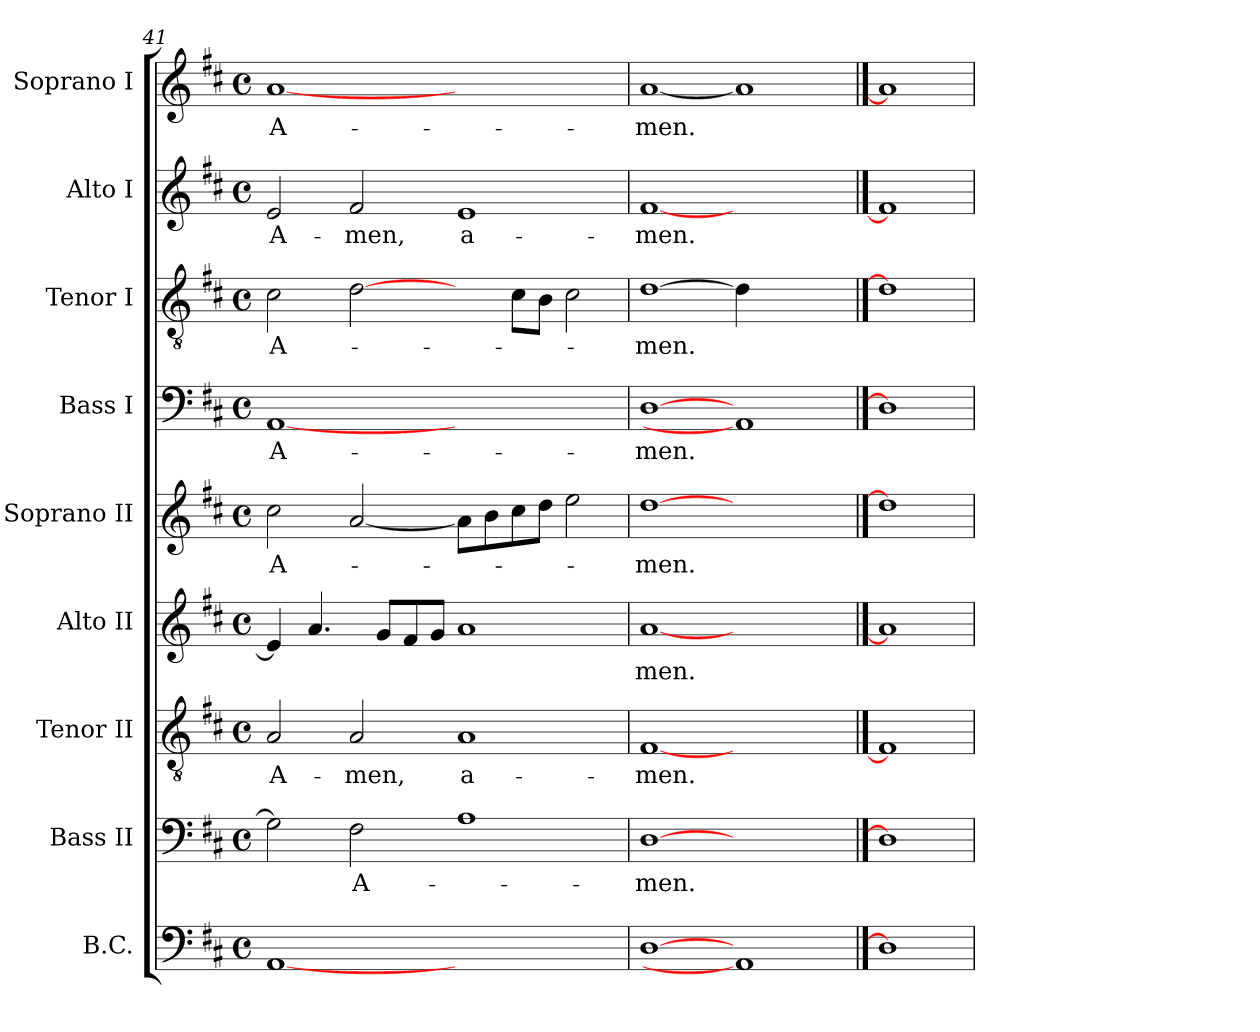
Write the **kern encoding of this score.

**kern	**kern	**text	**kern	**text	**kern	**text	**kern	**text	**kern	**text	**kern	**text	**kern	**text	**kern	**text
*part9	*part8	*part8	*part7	*part7	*part6	*part6	*part5	*part5	*part4	*part4	*part3	*part3	*part2	*part2	*part1	*part1
*staff9	*staff8	*staff8	*staff7	*staff7	*staff6	*staff6	*staff5	*staff5	*staff4	*staff4	*staff3	*staff3	*staff2	*staff2	*staff1	*staff1
*I"B.C.	*I"Bass II	*	*I"Tenor II	*	*I"Alto II	*	*I"Soprano II	*	*I"Bass I	*	*I"Tenor I	*	*I"Alto I	*	*I"Soprano I	*
*I'BC	*I'B 2	*	*I'T 2	*	*I'A 2	*	*I'S 2	*	*I'B 1	*	*I'T 1	*	*I'A 1	*	*I'S 1	*
*clefF4	*clefF4	*	*clefGv2	*	*clefG2	*	*clefG2	*	*clefF4	*	*clefGv2	*	*clefG2	*	*clefG2	*
*k[f#c#]	*k[f#c#]	*	*k[f#c#]	*	*k[f#c#]	*	*k[f#c#]	*	*k[f#c#]	*	*k[f#c#]	*	*k[f#c#]	*	*k[f#c#]	*
*D:	*D:	*	*D:	*	*D:	*	*D:	*	*D:	*	*D:	*	*D:	*	*D:	*
*M4/4	*M4/4	*	*M4/4	*	*M4/4	*	*M4/4	*	*M4/4	*	*M4/4	*	*M4/4	*	*M4/4	*
*met(c)	*met(c)	*	*met(c)	*	*met(c)	*	*met(c)	*	*met(c)	*	*met(c)	*	*met(c)	*	*met(c)	*
=41	=41	=41	=41	=41	=41	=41	=41	=41	=41	=41	=41	=41	=41	=41	=41	=41
*^	*	*	*	*	*	*	*	*	*	*	*	*	*	*	*	*
!	!	!	!	!	!LO:LY:b	!	!	!	!LO:LY:b	!	!LO:LY:b	!	!LO:LY:b	!	!LO:LY:b	!	!LO:LY:b
[1AA	2ryy	2G\]	.	2A/	A-	4e/]	.	2cc#\	A-	[1AA	A-	2c#\	A-	2e/	A-	[1a	A-
.	.	.	.	.	.	4.a/	.	.	.	.	.	.	.	.	.	.	.
!	!	!	!LO:LY:b	!	!LO:LY:b	!	!	!	!	!	!	!	!	!	!LO:LY:b	!	!
.	2ryy	2F#\	A-	2A/	-men,	.	.	[2a/	.	.	.	[2d\	.	2f#/	-men,	.	.
.	.	.	.	.	.	8g/L	.	.	.	.	.	.	.	.	.	.	.
.	.	.	.	.	.	8f#/	.	.	.	.	.	.	.	.	.	.	.
.	.	.	.	.	.	8g/J	.	.	.	.	.	.	.	.	.	.	.
!	!	!	!	!	!LO:LY:b	!	!	!	!	!	!	!	!	!	!LO:LY:b	!	!
1ryy	2ryy	1A	.	1A	a-	1a	.	8a\L]	.	1ryy	.	4ryy	.	1e	a-	1ryy	.
.	.	.	.	.	.	.	.	8b\	.	.	.	.	.	.	.	.	.
.	.	.	.	.	.	.	.	8cc#\	.	.	.	8c#\L	.	.	.	.	.
.	.	.	.	.	.	.	.	8dd\J	.	.	.	8B\J	.	.	.	.	.
.	2ryy	.	.	.	.	.	.	2ee\	.	.	.	2c#\	.	.	.	.	.
=42	=42	=42	=42	=42	=42	=42	=42	=42	=42	=42	=42	=42	=42	=42	=42	=42	=42
!	!	!	!LO:LY:b	!	!LO:LY:b	!	!LO:LY:b	!	!LO:LY:b	!	!LO:LY:b	!	!LO:LY:b	!	!LO:LY:b	!	!LO:LY:b
*v	*v	*	*	*	*	*	*	*	*	*	*	*	*	*	*	*	*
[1D	[1D	-men.	[1F#	-men.	[1a	-men.	[1dd	-men.	[1D	-men.	[1d	-men.	[1f#	-men.	[1a	-men.
1AA]	1ryy	.	1ryy	.	1ryy	.	1ryy	.	1AA]	.	4d\]	.	1ryy	.	1a]	.
.	.	.	.	.	.	.	.	.	.	.	2.ryy	.	.	.	.	.
==43	==43	==43	==43	==43	==43	==43	==43	==43	==43	==43	==43	==43	==43	==43	==43	==43
1D]	1D]	.	1F#]	.	1a]	.	1dd]	.	1D]	.	1d]	.	1f#]	.	1a]	.
=	=	=	=	=	=	=	=	=	=	=	=	=	=	=	=	=
*-	*-	*-	*-	*-	*-	*-	*-	*-	*-	*-	*-	*-	*-	*-	*-	*-
